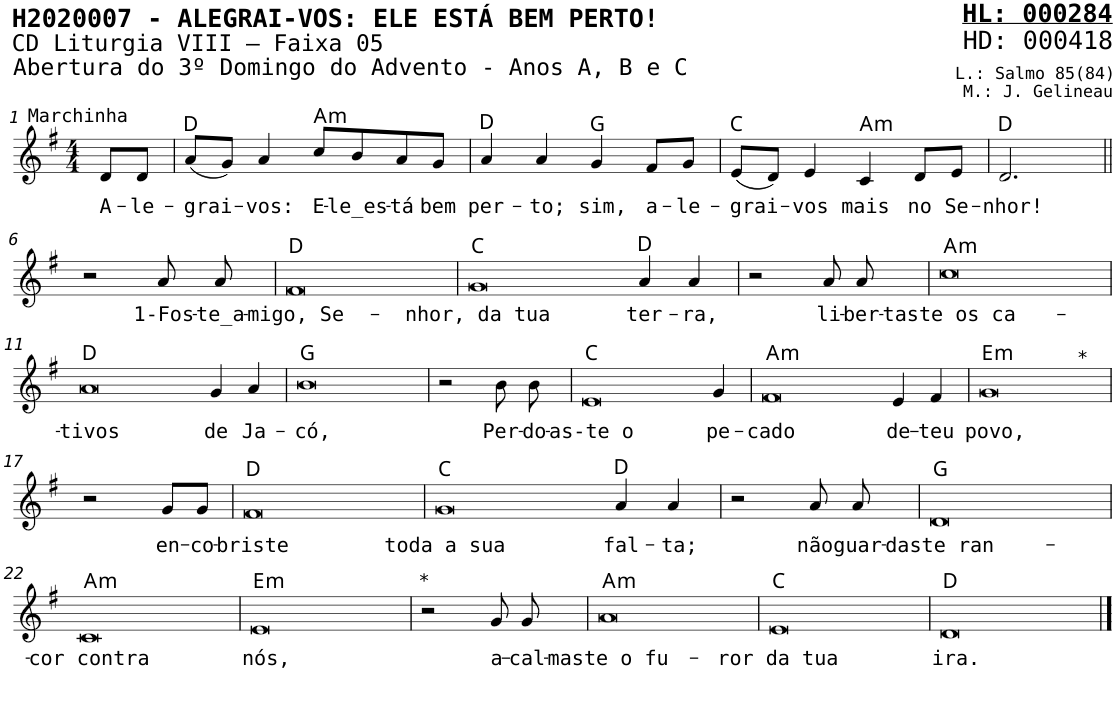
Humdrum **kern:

**kern	**text	**harte
*part1	*part1	*part1
*staff1	*staff1	*
*I"Voz	*	*
*I'V	*	*
*stria5	*	*
*clefG2	*	*
*k[f#]	*	*
*M4/4	*	*
=1	=1	=1
!LO:TX:a:t=Marchinha	!	!
!	!LO:LY:b	!
8d/L	A-	.
!	!LO:LY:b	!
8d/J	-le-	.
=2	=2	=2
!	!LO:LY:b	!
(8a/L	-grai-	D:maj
8g/J)	.	.
!	!LO:LY:b	!
4a/	-vos:	.
!	!LO:LY:b	!LO:H:kt=m
8cc/L	E-	A:min
!	!LO:LY:b	!
8b/	-le_es-	.
!	!LO:LY:b	!
8a/	-tá	.
!	!LO:LY:b	!
8g/J	bem	.
=3	=3	=3
!	!LO:LY:b	!
4a/	per-	D:maj
!	!LO:LY:b	!
4a/	-to;	.
!	!LO:LY:b	!
4g/	sim,	G:maj
!	!LO:LY:b	!
8f#/L	a-	.
!	!LO:LY:b	!
8g/J	-le-	.
=4	=4	=4
!	!LO:LY:b	!
(8e/L	-grai-	C:maj
8d/J)	.	.
!	!LO:LY:b	!
4e/	-vos	.
!	!LO:LY:b	!LO:H:kt=m
4c/	mais	A:min
!	!LO:LY:b	!
8d/L	no	.
!	!LO:LY:b	!
8e/J	Se-	.
=5	=5	=5
!	!LO:LY:b	!
2.d/	-nhor!	D:maj
!!LO:LB:g=z
=6||	=6||	=6||
2r	.	.
!	!LO:LY:b	!
8a/	1-Fos-	.
!	!LO:LY:b	!
8a/	-te_a-	.
=7	=7	=7
!	!LO:LY:b	!
[1f#	-migo, Se-	D:maj
=8	=8	=8
!	!LO:LY:b	!
[1g	-nhor, da tua	C:maj
1f#]	.	.
!	!LO:LY:b	!
4a/	ter-	D:maj
!	!LO:LY:b	!
4a/	-ra,	.
=9	=9	=9
2r	.	.
1g]	.	.
!	!LO:LY:b	!
8a/	li-	.
!	!LO:LY:b	!
8a/	-ber-	.
=10	=10	=10
!	!LO:LY:b	!LO:H:kt=m
[1cc	-taste os ca-	A:min
!!LO:LB:g=z
=11	=11	=11
!	!LO:LY:b	!
[1a	-tivos	D:maj
1cc]	.	.
!	!LO:LY:b	!
4g/	de	.
!	!LO:LY:b	!
4a/	Ja-	.
=12	=12	=12
!	!LO:LY:b	!
[1b	-có,	G:maj
1a]	.	.
=13	=13	=13
2r	.	.
1b]	.	.
!	!LO:LY:b	!
8b\	Per-	.
!	!LO:LY:b	!
8b\	-do-	.
=14	=14	=14
!	!LO:LY:b	!
[1e	-as-te o	C:maj
1ryy	.	.
!	!LO:LY:b	!
4g/	pe-	.
=15	=15	=15
!	!LO:LY:b	!LO:H:kt=m
[1f#	-cado	A:min
1e]	.	.
!	!LO:LY:b	!
4e/	de-	.
!	!LO:LY:b	!
4f#/	-teu	.
=16	=16	=16
!LO:TX:a:t=*	!	!
!	!LO:LY:b	!LO:H:kt=m
[1g	povo,	E:min
1f#]	.	.
!!LO:LB:g=z
=17	=17	=17
2r	.	.
1g]	.	.
!	!LO:LY:b	!
8g/L	en-	.
!	!LO:LY:b	!
8g/J	-co-	.
=18	=18	=18
!	!LO:LY:b	!
[1f#	-briste	D:maj
=19	=19	=19
!	!LO:LY:b	!
[1g	toda a sua	C:maj
1f#]	.	.
!	!LO:LY:b	!
4a/	fal-	D:maj
!	!LO:LY:b	!
4a/	-ta;	.
=20	=20	=20
2r	.	.
1g]	.	.
!	!LO:LY:b	!
8a/	não	.
!	!LO:LY:b	!
8a/	guar-	.
=21	=21	=21
!	!LO:LY:b	!
[1d	-daste ran-	G:maj
!!LO:LB:g=z
=22	=22	=22
!	!LO:LY:b	!LO:H:kt=m
[1c	-cor contra	A:min
1d]	.	.
=23	=23	=23
!	!LO:LY:b	!LO:H:kt=m
[1e	nós,	E:min
1c]	.	.
=24	=24	=24
!LO:TX:a:t=*	!	!
2r	.	.
1e]	.	.
!	!LO:LY:b	!
8g/	a-	.
!	!LO:LY:b	!
8g/	-cal-	.
=25	=25	=25
!	!LO:LY:b	!LO:H:kt=m
[1a	-maste o fu-	A:min
=26	=26	=26
!	!LO:LY:b	!
[1e	-ror da tua	C:maj
1a]	.	.
=27	=27	=27
!	!LO:LY:b	!
[1d	ira.	D:maj
1e]	.	.
==28	==28	==28
1d]	.	.
=	=	=
*-	*-	*-
